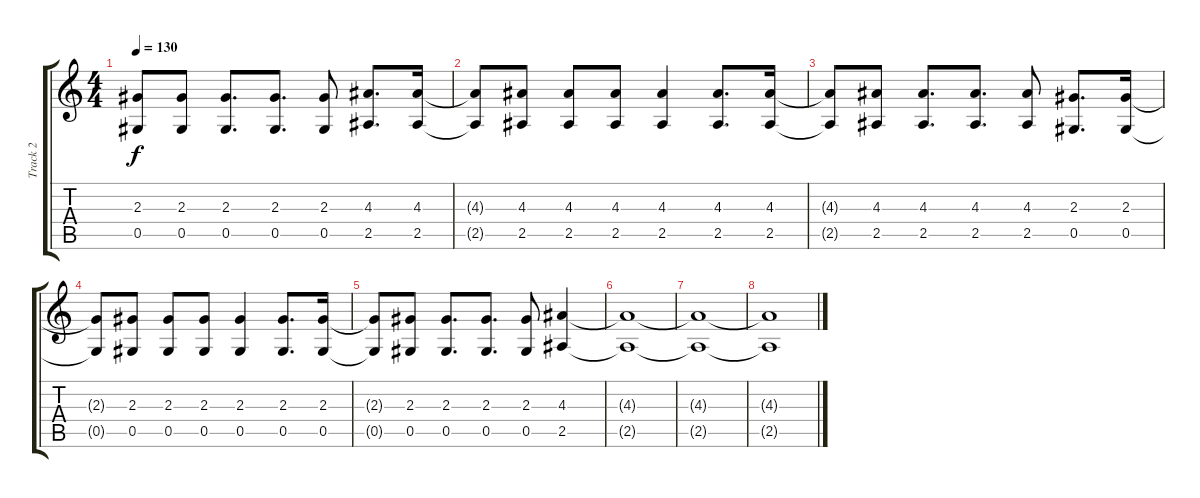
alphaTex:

\track ("Track 2" "Track 2") {instrument overdrivenguitar}
\staff {score tabs}
\tuning (Eb4 Bb3 Gb3 Db3 Ab2 Eb2) {hide}
\ts (4 4)
\tempo 130
\clef g2
\ks c
(2.3{t} 0.5{t}).8{dy f} (2.3 0.5).8 (2.3 0.5).8{d} (2.3 0.5).8{d} (2.3 0.5).8 (4.3 2.5).8{d} (4.3 2.5).16 |
(4.3{t} 2.5{t}).8 (4.3 2.5).8 (4.3 2.5).8 (4.3 2.5).8 (4.3 2.5).4 (4.3 2.5).8{d} (4.3 2.5).16 |
(4.3{t} 2.5{t}).8 (4.3 2.5).8 (4.3 2.5).8{d} (4.3 2.5).8{d} (4.3 2.5).8 (2.3 0.5).8{d} (2.3 0.5).16 |
(2.3{t} 0.5{t}).8 (2.3 0.5).8 (2.3 0.5).8 (2.3 0.5).8 (2.3 0.5).4 (2.3 0.5).8{d} (2.3 0.5).16 |
(2.3{t} 0.5{t}).8 (2.3 0.5).8 (2.3 0.5).8{d} (2.3 0.5).8{d} (2.3 0.5).8 (4.3 2.5).4 |
(4.3{t} 2.5{t}).1 |
(4.3{t} 2.5{t}).1 |
(4.3{t} 2.5{t}).1
